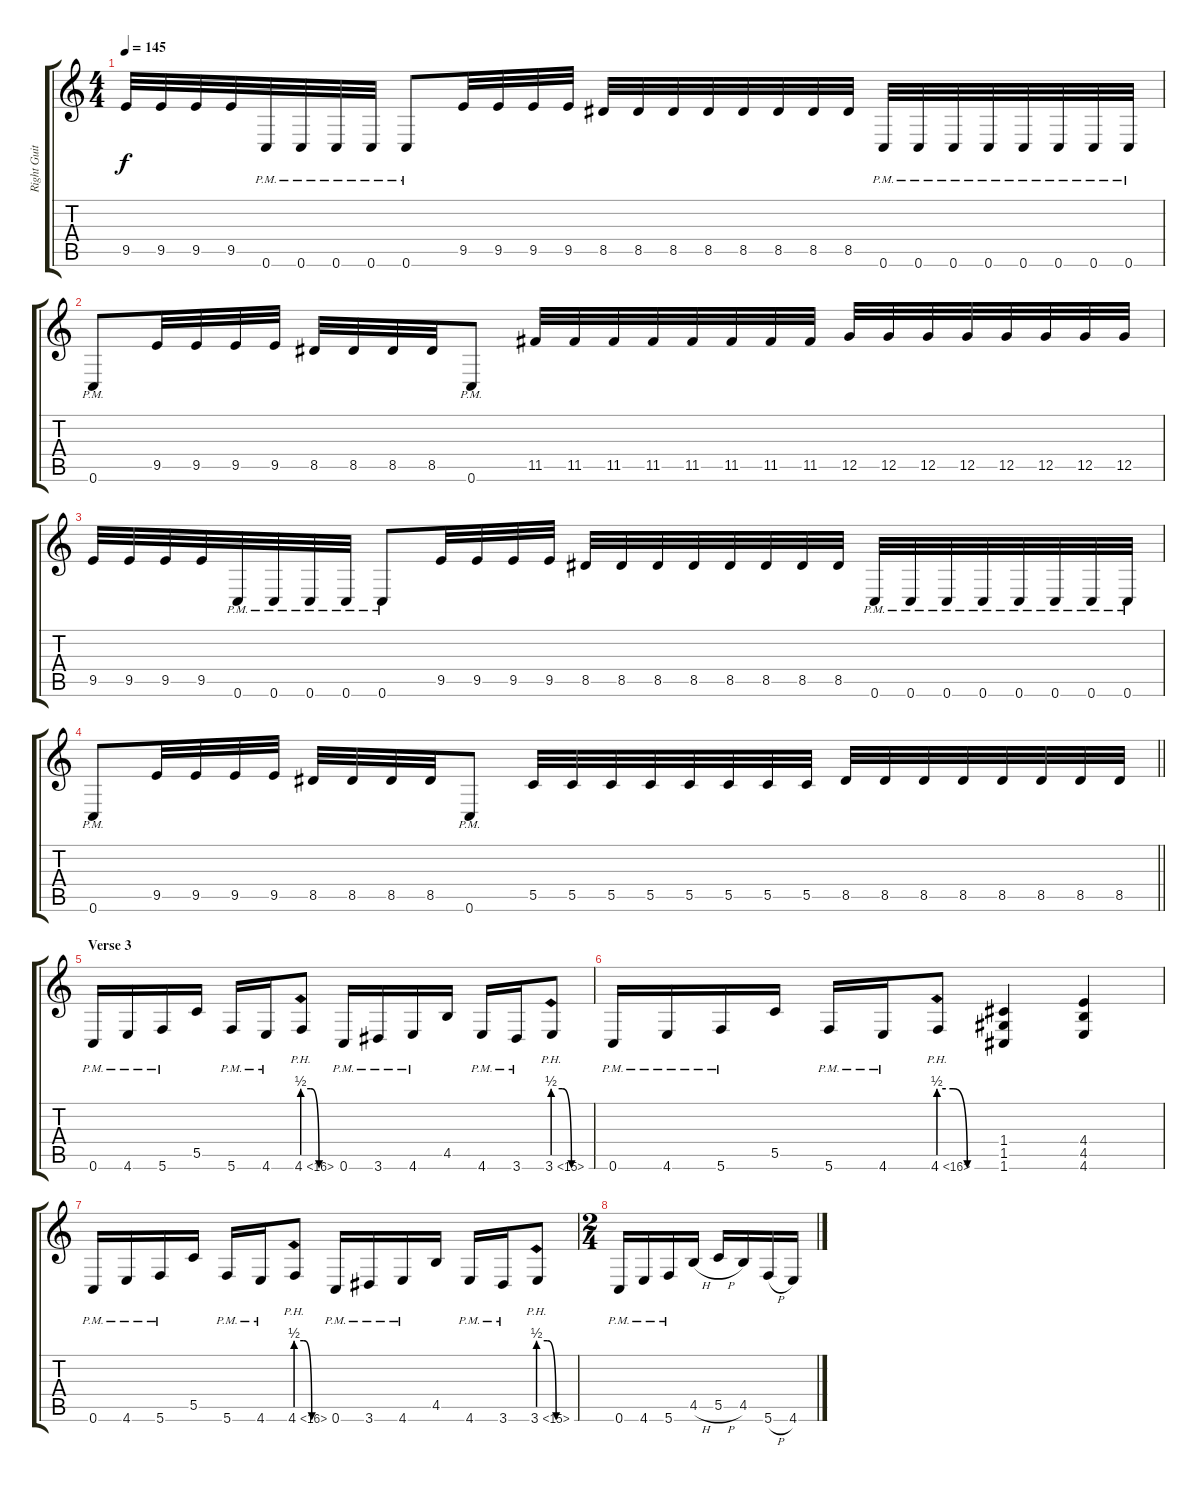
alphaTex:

\track ("Right Guitar" "Right Guit") {instrument distortionguitar}
\staff {score tabs}
\tuning (D4 A3 F3 C3 G2 C2) {hide}
\ts (4 4)
\tempo 145
\clef g2
\ks c
9.5.32{dy f} 9.5.32 9.5.32 9.5.32 0.6{pm}.32 0.6{pm}.32 0.6{pm}.32 0.6{pm}.32 0.6{pm}.8 9.5.32 9.5.32 9.5.32 9.5.32 8.5.32 8.5.32 8.5.32 8.5.32 8.5.32 8.5.32 8.5.32 8.5.32 0.6{pm}.32 0.6{pm}.32 0.6{pm}.32 0.6{pm}.32 0.6{pm}.32 0.6{pm}.32 0.6{pm}.32 0.6{pm}.32 |
0.6{pm}.8 9.5.32 9.5.32 9.5.32 9.5.32 8.5.32 8.5.32 8.5.32 8.5.32 0.6{pm}.8 11.5.32 11.5.32 11.5.32 11.5.32 11.5.32 11.5.32 11.5.32 11.5.32 12.5.32 12.5.32 12.5.32 12.5.32 12.5.32 12.5.32 12.5.32 12.5.32 |
9.5.32 9.5.32 9.5.32 9.5.32 0.6{pm}.32 0.6{pm}.32 0.6{pm}.32 0.6{pm}.32 0.6{pm}.8 9.5.32 9.5.32 9.5.32 9.5.32 8.5.32 8.5.32 8.5.32 8.5.32 8.5.32 8.5.32 8.5.32 8.5.32 0.6{pm}.32 0.6{pm}.32 0.6{pm}.32 0.6{pm}.32 0.6{pm}.32 0.6{pm}.32 0.6{pm}.32 0.6{pm}.32 |
\barLineRight lightlight
0.6{pm}.8 9.5.32 9.5.32 9.5.32 9.5.32 8.5.32 8.5.32 8.5.32 8.5.32 0.6{pm}.8 5.5.32 5.5.32 5.5.32 5.5.32 5.5.32 5.5.32 5.5.32 5.5.32 8.5.32 8.5.32 8.5.32 8.5.32 8.5.32 8.5.32 8.5.32 8.5.32 |
\section ("" "Verse 3")
0.6{pm}.16 4.6{pm}.16 5.6{pm}.16 5.5.16 5.6{pm}.16 4.6{pm}.16 4.6{be (custom 0 2 15 2 30 0 60 0) ph 12}.8{instrument guitarharmonics} 0.6{pm}.16{instrument distortionguitar} 3.6{pm}.16 4.6{pm}.16 4.5.16 4.6{pm}.16 3.6{pm}.16 3.6{be (custom 0 2 15 2 30 0 60 0) ph 12}.8{instrument guitarharmonics} |
0.6{pm}.16{instrument distortionguitar} 4.6{pm}.16 5.6{pm}.16 5.5.16 5.6{pm}.16 4.6{pm}.16 4.6{be (custom 0 2 15 2 30 0 60 0) ph 12}.8{instrument guitarharmonics} (1.4 1.5 1.6).4{instrument distortionguitar} (4.4 4.5 4.6).4 |
0.6{pm}.16 4.6{pm}.16 5.6{pm}.16 5.5.16 5.6{pm}.16 4.6{pm}.16 4.6{be (custom 0 2 15 2 30 0 60 0) ph 12}.8{instrument guitarharmonics} 0.6{pm}.16{instrument distortionguitar} 3.6{pm}.16 4.6{pm}.16 4.5.16 4.6{pm}.16 3.6{pm}.16 3.6{be (custom 0 2 15 2 30 0 60 0) ph 12}.8{instrument guitarharmonics} |
\ts (2 4)
0.6{pm}.16{instrument distortionguitar} 4.6{pm}.16 5.6{pm}.16 4.5{h}.16 5.5{h}.16 4.5.16 5.6{h}.16 4.6.16
